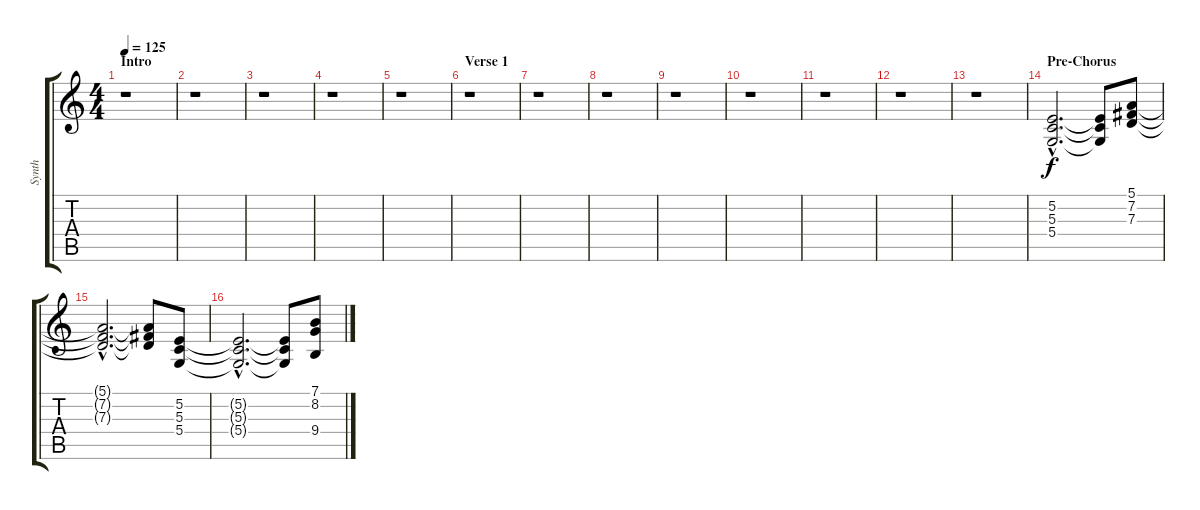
\track ("Synth" "Synth") {instrument lead2sawtooth}
\staff {score tabs}
\tuning (E4 B3 G3 D3 A2 E2) {hide}
\ts (4 4)
\section ("" "Intro")
\tempo 125
\clef g2
\ks c
r.1{dy f instrument lead2sawtooth} |
r.1 |
r.1 |
r.1 |
r.1 |
\section ("" "Verse 1")
r.1 |
r.1 |
r.1 |
r.1 |
r.1 |
r.1 |
r.1 |
r.1 |
\section ("" "Pre-Chorus")
(5.2{hac} 5.3{hac} 5.4{hac}).2{d} (5.2{t} 5.3{t} 5.4{t}).8 (5.1 7.2 7.3).8 |
(5.1{hac t} 7.2{hac t} 7.3{hac t}).2{d} (5.1{t} 7.2{t} 7.3{t}).8 (5.2 5.3 5.4).8 |
(5.2{hac t} 5.3{hac t} 5.4{hac t}).2{d} (5.2{t} 5.3{t} 5.4{t}).8 (7.1 8.2 9.4).8
